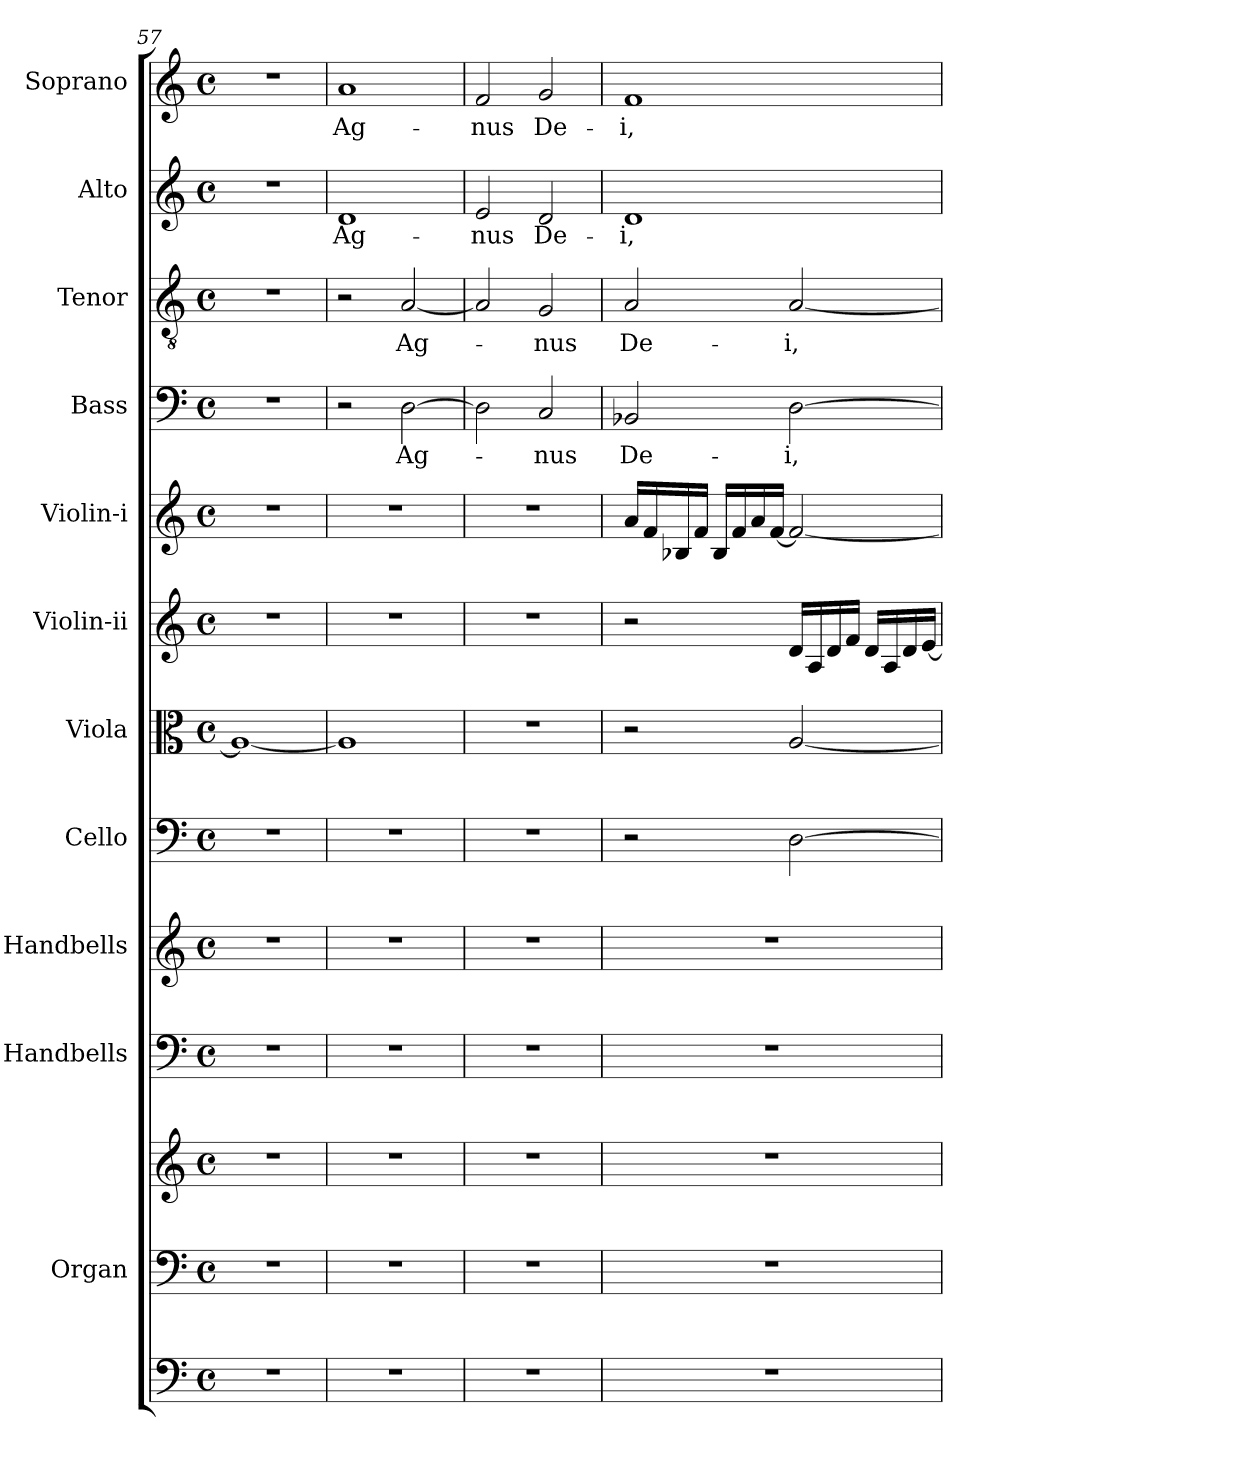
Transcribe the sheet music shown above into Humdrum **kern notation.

**kern	**kern	**kern	**kern	**kern	**kern	**kern	**kern	**kern	**kern	**text	**kern	**text	**kern	**text	**kern	**text
*part12	*part11	*part11	*part10	*part9	*part8	*part7	*part6	*part5	*part4	*part4	*part3	*part3	*part2	*part2	*part1	*part1
*staff13	*staff12	*staff11	*staff10	*staff9	*staff8	*staff7	*staff6	*staff5	*staff4	*staff4	*staff3	*staff3	*staff2	*staff2	*staff1	*staff1
*	*I"Organ	*	*I"Handbells	*I"Handbells	*I"Cello	*I"Viola	*I"Violin-ii	*I"Violin-i	*I"Bass	*	*I"Tenor	*	*I"Alto	*	*I"Soprano	*
*	*	*	*	*	*	*I'Vla.	*I'Vln.-ii	*I'Vln.-i	*I'B	*	*I'T	*	*I'A	*	*I'S	*
!!LO:PB:g=z
*clefF4	*clefF4	*clefG2	*clefF4	*clefG2	*clefF4	*clefC3	*clefG2	*clefG2	*clefF4	*	*clefGv2	*	*clefG2	*	*clefG2	*
*k[]	*k[]	*k[]	*k[]	*k[]	*k[]	*k[]	*k[]	*k[]	*k[]	*	*k[]	*	*k[]	*	*k[]	*
*C:	*C:	*C:	*C:	*C:	*C:	*C:	*C:	*C:	*C:	*	*C:	*	*C:	*	*C:	*
*M4/4	*M4/4	*M4/4	*M4/4	*M4/4	*M4/4	*M4/4	*M4/4	*M4/4	*M4/4	*	*M4/4	*	*M4/4	*	*M4/4	*
*met(c)	*met(c)	*met(c)	*met(c)	*met(c)	*met(c)	*met(c)	*met(c)	*met(c)	*met(c)	*	*met(c)	*	*met(c)	*	*met(c)	*
=57	=57	=57	=57	=57	=57	=57	=57	=57	=57	=57	=57	=57	=57	=57	=57	=57
1r	1r	1r	1r	1r	1r	1A_	1r	1r	1r	.	1r	.	1r	.	1r	.
=58	=58	=58	=58	=58	=58	=58	=58	=58	=58	=58	=58	=58	=58	=58	=58	=58
!	!	!	!	!	!	!	!	!	!	!	!	!	!	!LO:LY:b	!	!LO:LY:b
1r	1r	1r	1r	1r	1r	1A]	1r	1r	2r	.	2r	.	1d	Ag-	1a	Ag-
!	!	!	!	!	!	!	!	!	!	!LO:LY:b	!	!LO:LY:b	!	!	!	!
.	.	.	.	.	.	.	.	.	[>2D\	Ag-	[<2A/	Ag-	.	.	.	.
=59	=59	=59	=59	=59	=59	=59	=59	=59	=59	=59	=59	=59	=59	=59	=59	=59
!	!	!	!	!	!	!	!	!	!	!	!	!	!	!LO:LY:b	!	!LO:LY:b
1r	1r	1r	1r	1r	1r	1r	1r	1r	2D\]	.	2A/]	.	2e/	-nus	2f/	-nus
!	!	!	!	!	!	!	!	!	!	!LO:LY:b	!	!LO:LY:b	!	!LO:LY:b	!	!LO:LY:b
.	.	.	.	.	.	.	.	.	2C/	-nus	2G/	-nus	2d/	De-	2g/	De-
=60	=60	=60	=60	=60	=60	=60	=60	=60	=60	=60	=60	=60	=60	=60	=60	=60
!	!	!	!	!	!	!	!	!	!	!LO:LY:b	!	!LO:LY:b	!	!LO:LY:b	!	!LO:LY:b
1r	1r	1r	1r	1r	2r	2r	2r	16a/LL	2BB-X/	De-	2A/	De-	1d	-i,	1f	-i,
.	.	.	.	.	.	.	.	16f/	.	.	.	.	.	.	.	.
.	.	.	.	.	.	.	.	16B-X/	.	.	.	.	.	.	.	.
.	.	.	.	.	.	.	.	16f/JJ	.	.	.	.	.	.	.	.
.	.	.	.	.	.	.	.	16B-/LL	.	.	.	.	.	.	.	.
.	.	.	.	.	.	.	.	16f/	.	.	.	.	.	.	.	.
.	.	.	.	.	.	.	.	16a/	.	.	.	.	.	.	.	.
.	.	.	.	.	.	.	.	[<16f/JJ	.	.	.	.	.	.	.	.
!	!	!	!	!	!	!	!	!	!	!LO:LY:b	!	!LO:LY:b	!	!	!	!
.	.	.	.	.	[>2D\	[<2A/	16d/LL	2f/_	[>2D\	-i,	[<2A/	-i,	.	.	.	.
.	.	.	.	.	.	.	16A/	.	.	.	.	.	.	.	.	.
.	.	.	.	.	.	.	16d/	.	.	.	.	.	.	.	.	.
.	.	.	.	.	.	.	16f/JJ	.	.	.	.	.	.	.	.	.
.	.	.	.	.	.	.	16d/LL	.	.	.	.	.	.	.	.	.
.	.	.	.	.	.	.	16A/	.	.	.	.	.	.	.	.	.
.	.	.	.	.	.	.	16d/	.	.	.	.	.	.	.	.	.
.	.	.	.	.	.	.	[<16e/JJ	.	.	.	.	.	.	.	.	.
=	=	=	=	=	=	=	=	=	=	=	=	=	=	=	=	=
*-	*-	*-	*-	*-	*-	*-	*-	*-	*-	*-	*-	*-	*-	*-	*-	*-
